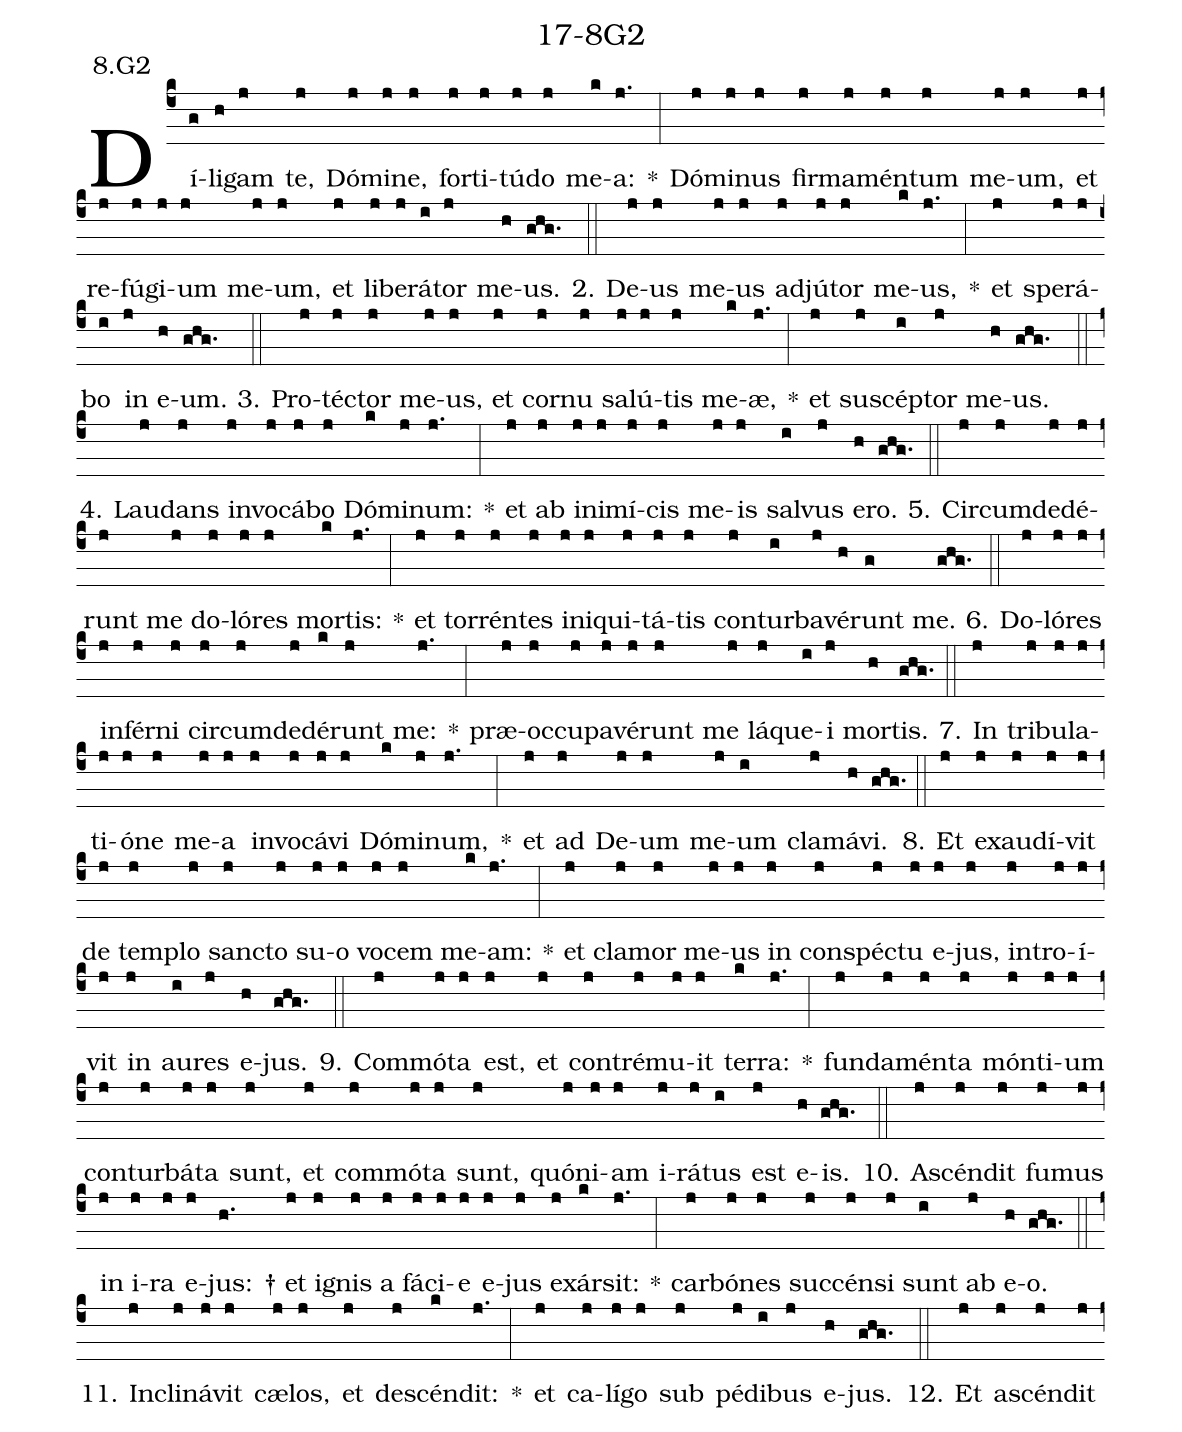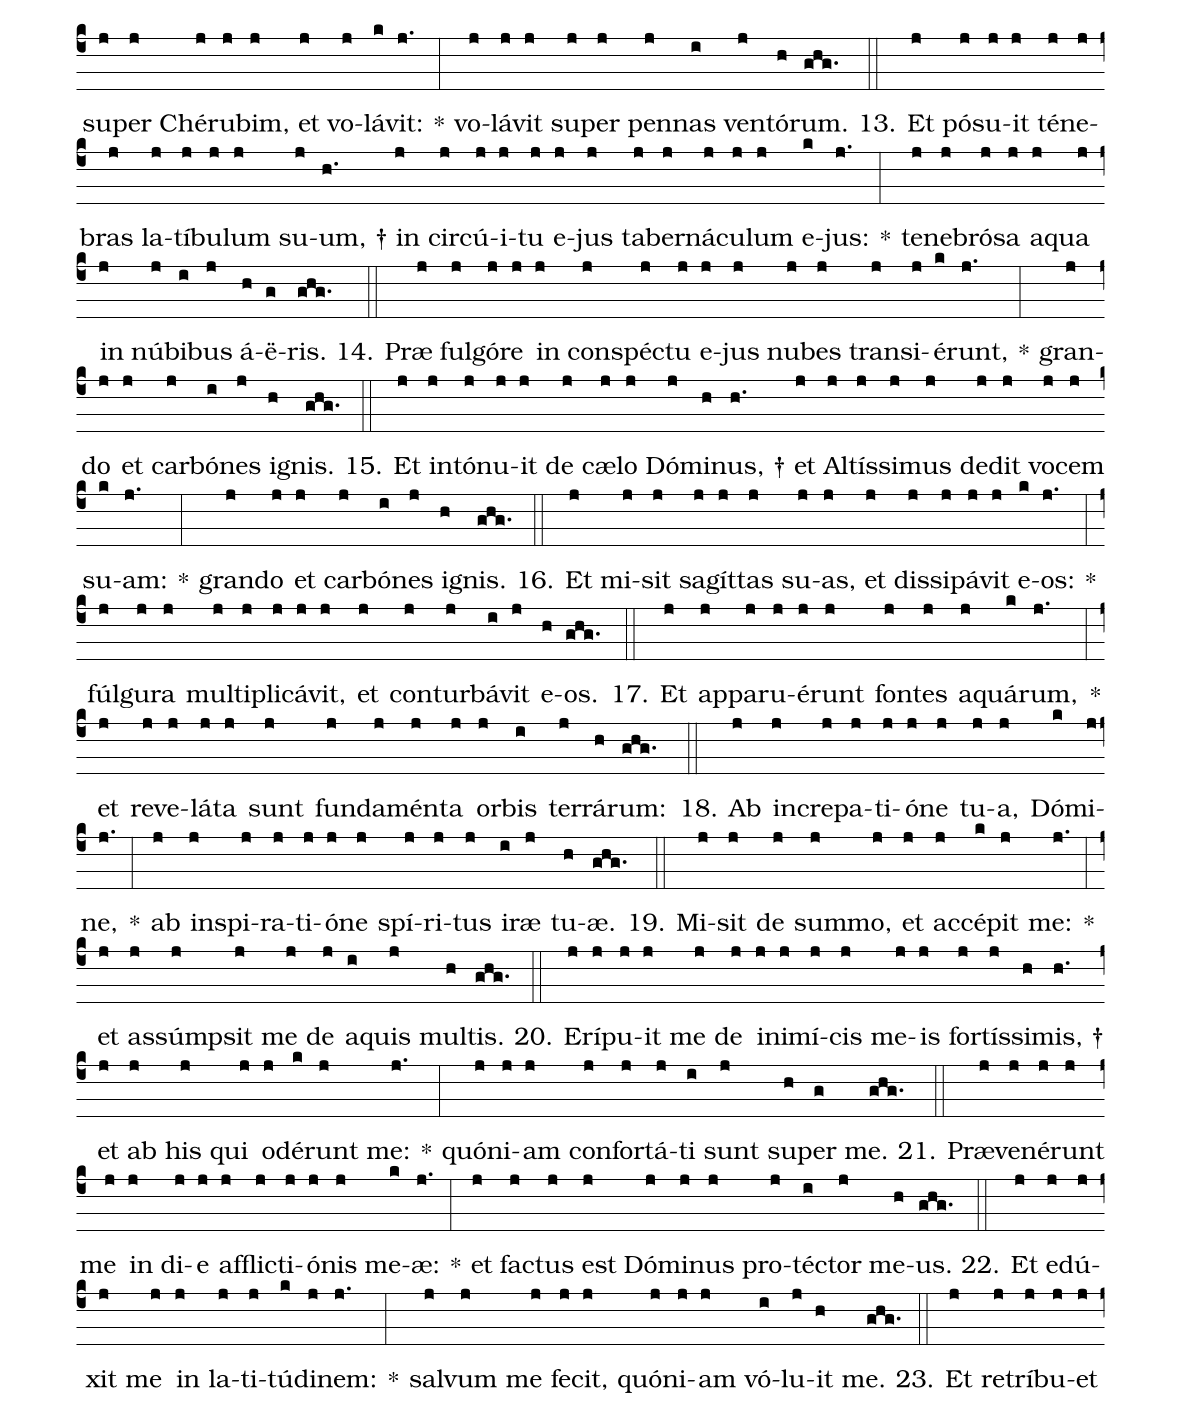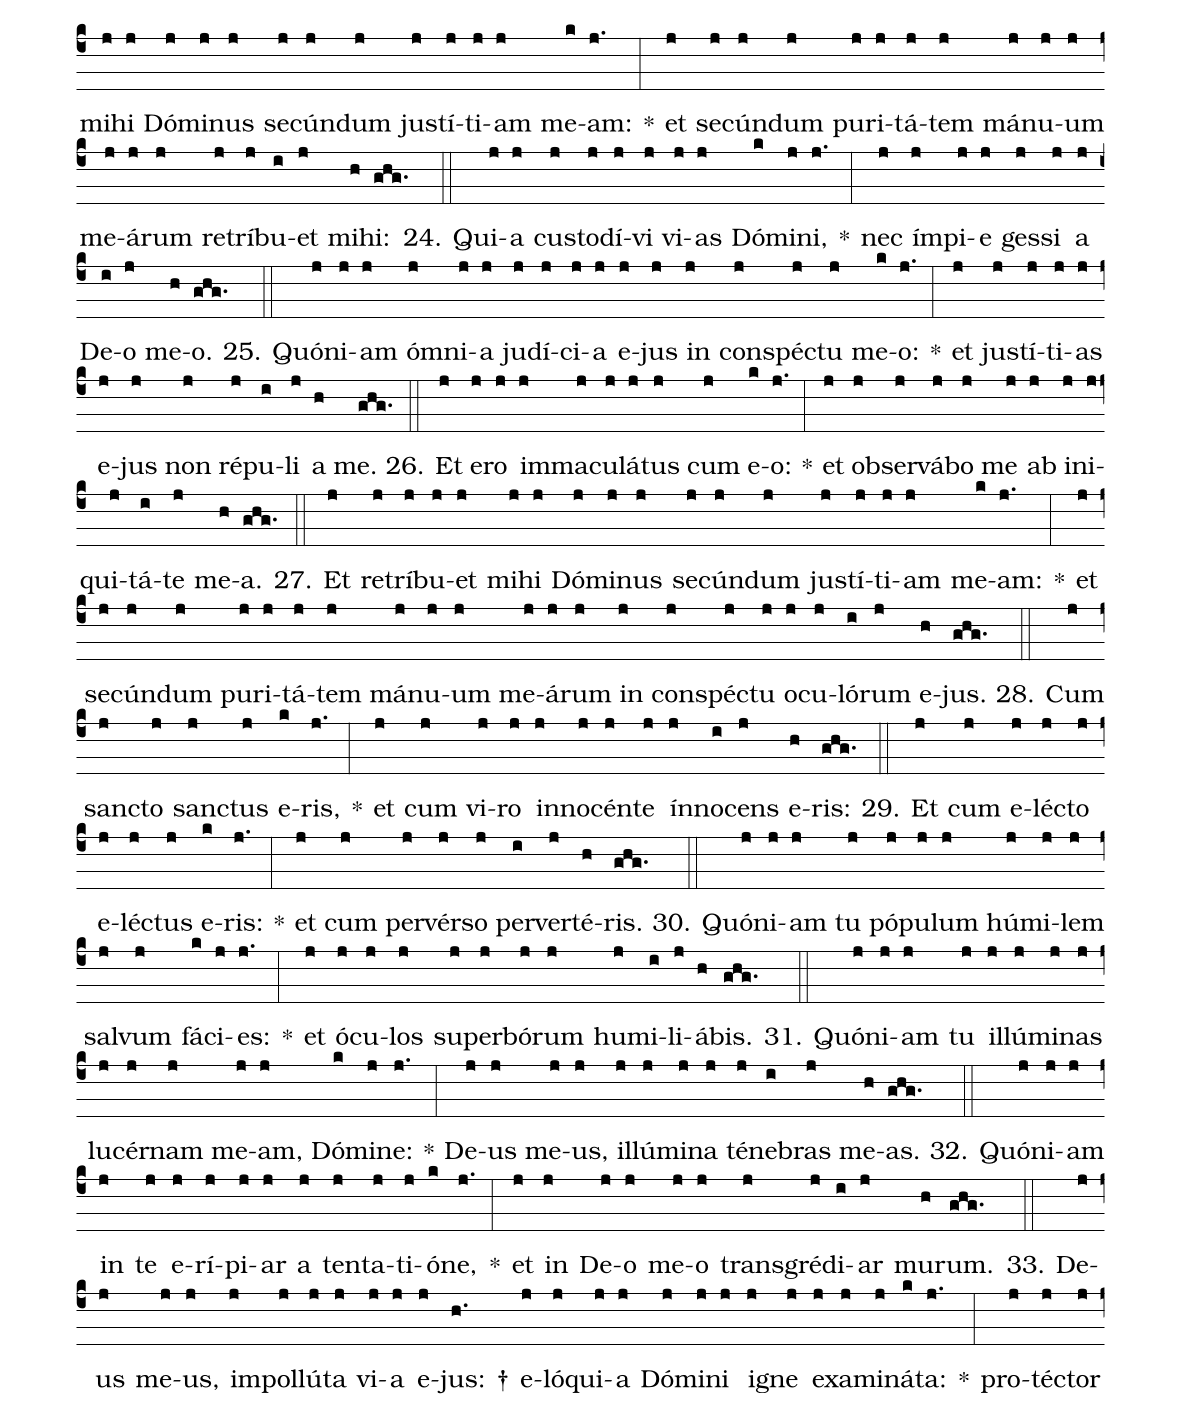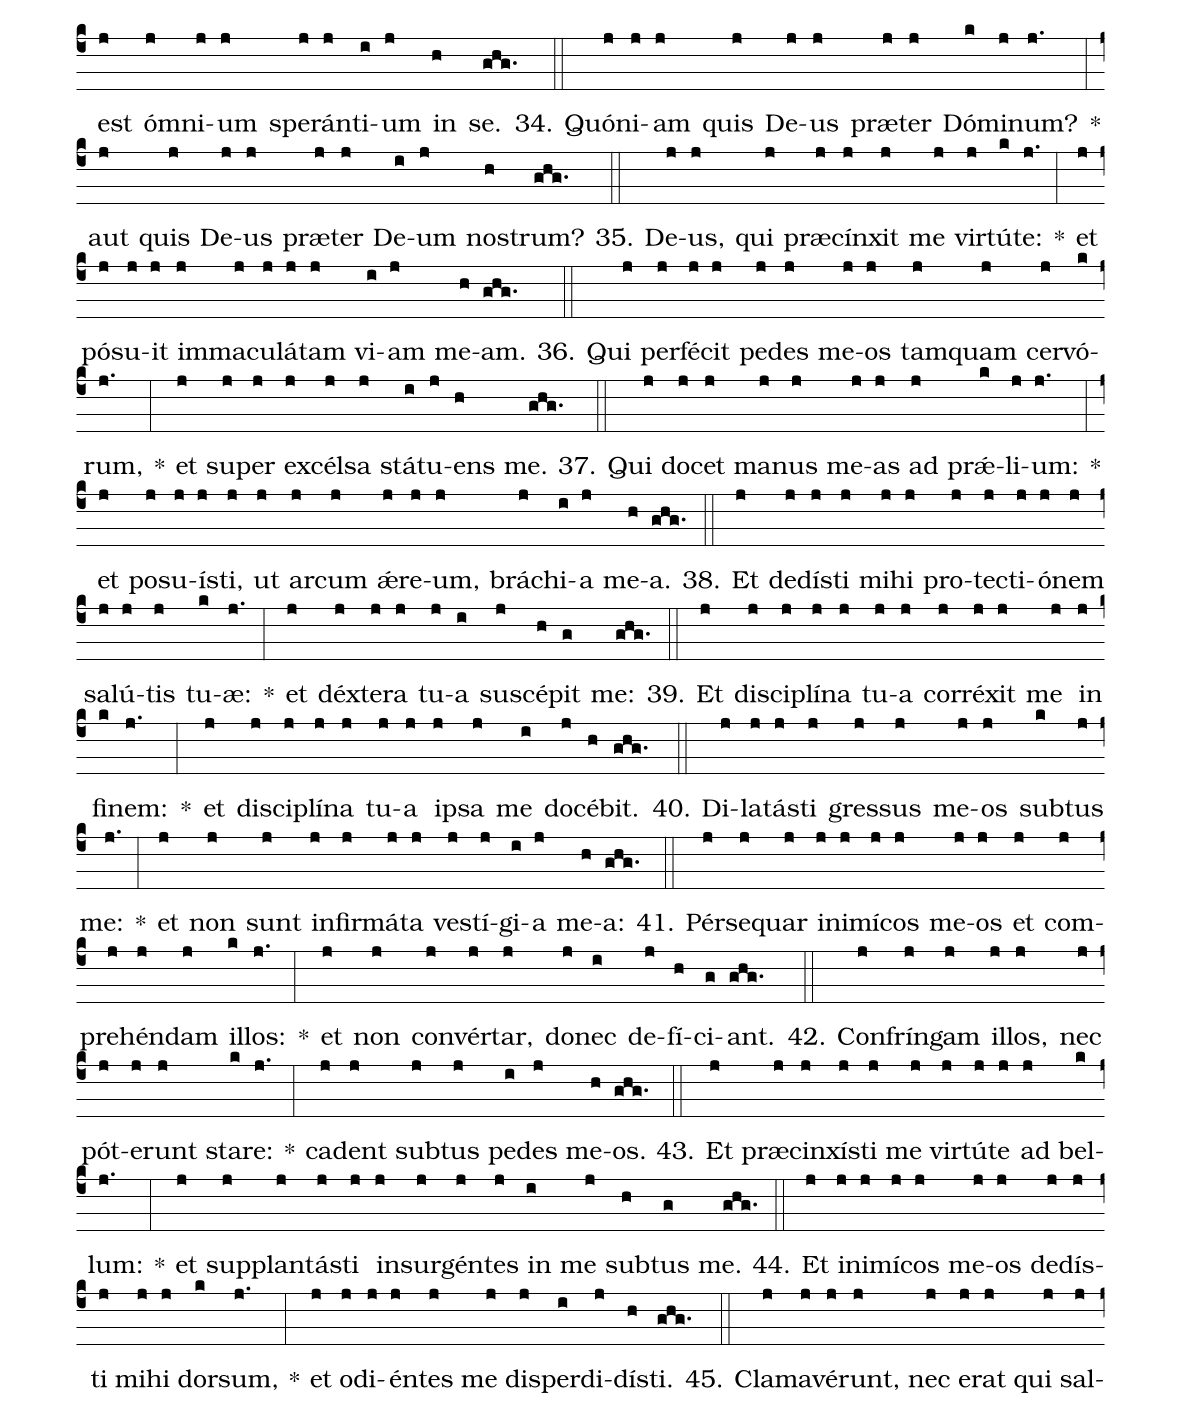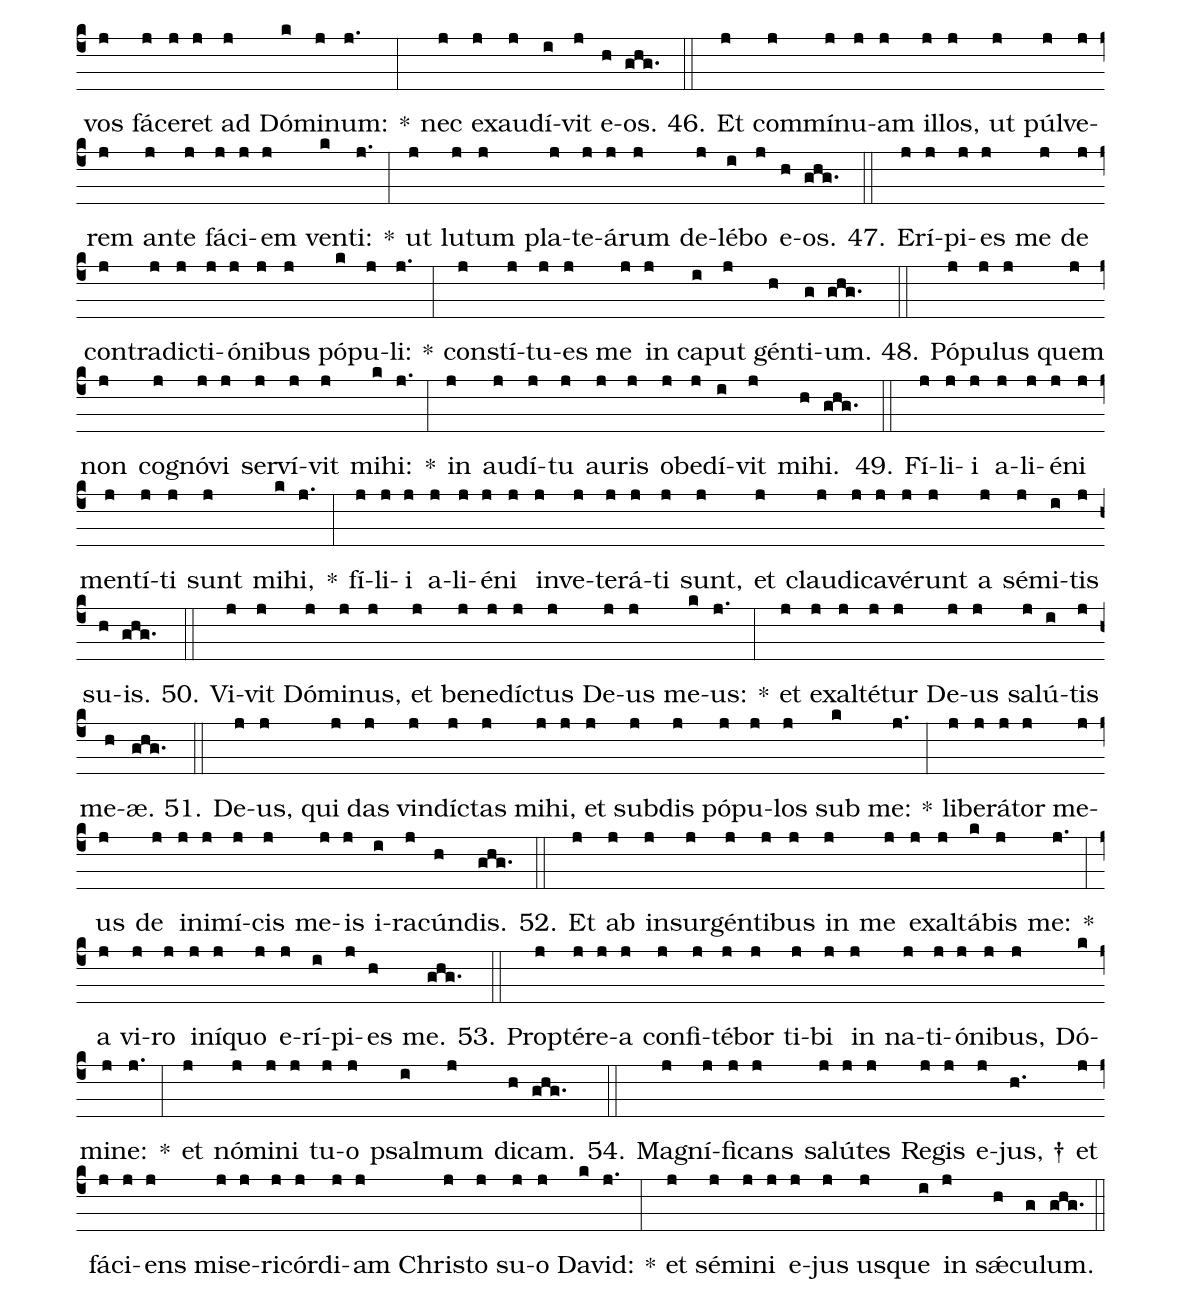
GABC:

name: 17-8G2;
annotation: 8.G2;
%%
(c4)Dí(g)li(h)gam(j) te,(j) Dó(j)mi(j)ne,(j) for(j)ti(j)tú(j)do(j) me(k)a:(j.) *(:) Dó(j)mi(j)nus(j) fir(j)ma(j)mén(j)tum(j) me(j)um,(j) et(j) re(j)fú(j)gi(j)um(j) me(j)um,(j) et(j) li(j)be(j)rá(i)tor(j) me(h)us.(ghg.) (::)
2. De(j)us(j) me(j)us(j) ad(j)jú(j)tor(j) me(k)us,(j.) *(:) et(j) spe(j)rá(j)bo(i) in(j) e(h)um.(ghg.) (::)
3. Pro(j)téc(j)tor(j) me(j)us,(j) et(j) cor(j)nu(j) sa(j)lú(j)tis(j) me(k)æ,(j.) *(:) et(j) su(j)scép(i)tor(j) me(h)us.(ghg.) (::)
4. Lau(j)dans(j) in(j)vo(j)cá(j)bo(j) Dó(k)mi(j)num:(j.) *(:) et(j) ab(j) in(j)i(j)mí(j)cis(j) me(j)is(j) sal(i)vus(j) e(h)ro.(ghg.) (::)
5. Cir(j)cum(j)de(j)dé(j)runt(j) me(j) do(j)ló(j)res(j) mor(k)tis:(j.) *(:) et(j) tor(j)rén(j)tes(j) in(j)i(j)qui(j)tá(j)tis(j) con(j)tur(i)ba(j)vé(h)runt(g) me.(ghg.) (::)
6. Do(j)ló(j)res(j) in(j)fér(j)ni(j) cir(j)cum(j)de(j)dé(k)runt(j) me:(j.) *(:) præ(j)oc(j)cu(j)pa(j)vé(j)runt(j) me(j) lá(j)que(i)i(j) mor(h)tis.(ghg.) (::)
7. In(j) tri(j)bu(j)la(j)ti(j)ó(j)ne(j) me(j)a(j) in(j)vo(j)cá(j)vi(j) Dó(k)mi(j)num,(j.) *(:) et(j) ad(j) De(j)um(j) me(j)um(i) cla(j)má(h)vi.(ghg.) (::)
8. Et(j) ex(j)au(j)dí(j)vit(j) de(j) tem(j)plo(j) sanc(j)to(j) su(j)o(j) vo(j)cem(j) me(k)am:(j.) *(:) et(j) cla(j)mor(j) me(j)us(j) in(j) con(j)spéc(j)tu(j) e(j)jus,(j) in(j)tro(j)í(j)vit(j) in(j) au(i)res(j) e(h)jus.(ghg.) (::)
9. Com(j)mó(j)ta(j) est,(j) et(j) con(j)tré(j)mu(j)it(j) ter(k)ra:(j.) *(:) fun(j)da(j)mén(j)ta(j) món(j)ti(j)um(j) con(j)tur(j)bá(j)ta(j) sunt,(j) et(j) com(j)mó(j)ta(j) sunt,(j) quón(j)i(j)am(j) i(j)rá(j)tus(i) est(j) e(h)is.(ghg.) (::)
10. A(j)scén(j)dit(j) fu(j)mus(j) in(j) i(j)ra(j) e(j)jus: †(h.) et(j) i(j)gnis(j) a(j) fá(j)ci(j)e(j) e(j)jus(j) ex(j)ár(k)sit:(j.) *(:) car(j)bó(j)nes(j) suc(j)cén(j)si(j) sunt(i) ab(j) e(h)o.(ghg.) (::)
11. In(j)cli(j)ná(j)vit(j) cæ(j)los,(j) et(j) de(j)scén(k)dit:(j.) *(:) et(j) ca(j)lí(j)go(j) sub(j) pé(j)di(i)bus(j) e(h)jus.(ghg.) (::)
12. Et(j) a(j)scén(j)dit(j) su(j)per(j) Ché(j)ru(j)bim,(j) et(j) vo(j)lá(k)vit:(j.) *(:) vo(j)lá(j)vit(j) su(j)per(j) pen(j)nas(i) ven(j)tó(h)rum.(ghg.) (::)
13. Et(j) pó(j)su(j)it(j) té(j)ne(j)bras(j) la(j)tí(j)bu(j)lum(j) su(j)um, †(h.) in(j) cir(j)cú(j)i(j)tu(j) e(j)jus(j) ta(j)ber(j)ná(j)cu(j)lum(j) e(k)jus:(j.) *(:) te(j)ne(j)bró(j)sa(j) a(j)qua(j) in(j) nú(j)bi(i)bus(j) á(h)ë(g)ris.(ghg.) (::)
14. Præ(j) ful(j)gó(j)re(j) in(j) con(j)spéc(j)tu(j) e(j)jus(j) nu(j)bes(j) trans(j)i(j)é(k)runt,(j.) *(:) gran(j)do(j) et(j) car(j)bó(i)nes(j) i(h)gnis.(ghg.) (::)
15. Et(j) in(j)tó(j)nu(j)it(j) de(j) cæ(j)lo(j) Dó(j)mi(h)nus, †(h.) et(j) Al(j)tís(j)si(j)mus(j) de(j)dit(j) vo(j)cem(j) su(k)am:(j.) *(:) gran(j)do(j) et(j) car(j)bó(i)nes(j) i(h)gnis.(ghg.) (::)
16. Et(j) mi(j)sit(j) sa(j)gít(j)tas(j) su(j)as,(j) et(j) dis(j)si(j)pá(j)vit(j) e(k)os:(j.) *(:) fúl(j)gu(j)ra(j) mul(j)ti(j)pli(j)cá(j)vit,(j) et(j) con(j)tur(j)bá(i)vit(j) e(h)os.(ghg.) (::)
17. Et(j) ap(j)pa(j)ru(j)é(j)runt(j) fon(j)tes(j) a(j)quá(k)rum,(j.) *(:) et(j) re(j)ve(j)lá(j)ta(j) sunt(j) fun(j)da(j)mén(j)ta(j) or(j)bis(i) ter(j)rá(h)rum:(ghg.) (::)
18. Ab(j) in(j)cre(j)pa(j)ti(j)ó(j)ne(j) tu(j)a,(j) Dó(k)mi(j)ne,(j.) *(:) ab(j) in(j)spi(j)ra(j)ti(j)ó(j)ne(j) spí(j)ri(j)tus(j) i(i)ræ(j) tu(h)æ.(ghg.) (::)
19. Mi(j)sit(j) de(j) sum(j)mo,(j) et(j) ac(j)cé(k)pit(j) me:(j.) *(:) et(j) as(j)súmp(j)sit(j) me(j) de(j) a(i)quis(j) mul(h)tis.(ghg.) (::)
20. E(j)rí(j)pu(j)it(j) me(j) de(j) in(j)i(j)mí(j)cis(j) me(j)is(j) for(j)tís(j)si(h)mis, †(h.) et(j) ab(j) his(j) qui(j) o(j)dé(k)runt(j) me:(j.) *(:) quón(j)i(j)am(j) con(j)for(j)tá(j)ti(i) sunt(j) su(h)per(g) me.(ghg.) (::)
21. Præ(j)ve(j)né(j)runt(j) me(j) in(j) di(j)e(j) af(j)flic(j)ti(j)ó(j)nis(j) me(k)æ:(j.) *(:) et(j) fac(j)tus(j) est(j) Dó(j)mi(j)nus(j) pro(j)téc(i)tor(j) me(h)us.(ghg.) (::)
22. Et(j) e(j)dú(j)xit(j) me(j) in(j) la(j)ti(j)tú(k)di(j)nem:(j.) *(:) sal(j)vum(j) me(j) fe(j)cit,(j) quón(j)i(j)am(j) vó(i)lu(j)it(h) me.(ghg.) (::)
23. Et(j) re(j)trí(j)bu(j)et(j) mi(j)hi(j) Dó(j)mi(j)nus(j) se(j)cún(j)dum(j) jus(j)tí(j)ti(j)am(j) me(k)am:(j.) *(:) et(j) se(j)cún(j)dum(j) pu(j)ri(j)tá(j)tem(j) má(j)nu(j)um(j) me(j)á(j)rum(j) re(j)trí(j)bu(i)et(j) mi(h)hi:(ghg.) (::)
24. Qui(j)a(j) cus(j)to(j)dí(j)vi(j) vi(j)as(j) Dó(k)mi(j)ni,(j.) *(:) nec(j) ím(j)pi(j)e(j) ges(j)si(j) a(j) De(i)o(j) me(h)o.(ghg.) (::)
25. Quón(j)i(j)am(j) óm(j)ni(j)a(j) ju(j)dí(j)ci(j)a(j) e(j)jus(j) in(j) con(j)spéc(j)tu(j) me(k)o:(j.) *(:) et(j) jus(j)tí(j)ti(j)as(j) e(j)jus(j) non(j) ré(j)pu(i)li(j) a(h) me.(ghg.) (::)
26. Et(j) e(j)ro(j) im(j)ma(j)cu(j)lá(j)tus(j) cum(j) e(k)o:(j.) *(:) et(j) ob(j)ser(j)vá(j)bo(j) me(j) ab(j) in(j)i(j)qui(j)tá(i)te(j) me(h)a.(ghg.) (::)
27. Et(j) re(j)trí(j)bu(j)et(j) mi(j)hi(j) Dó(j)mi(j)nus(j) se(j)cún(j)dum(j) jus(j)tí(j)ti(j)am(j) me(k)am:(j.) *(:) et(j) se(j)cún(j)dum(j) pu(j)ri(j)tá(j)tem(j) má(j)nu(j)um(j) me(j)á(j)rum(j) in(j) con(j)spéc(j)tu(j) o(j)cu(j)ló(i)rum(j) e(h)jus.(ghg.) (::)
28. Cum(j) sanc(j)to(j) sanc(j)tus(j) e(k)ris,(j.) *(:) et(j) cum(j) vi(j)ro(j) in(j)no(j)cén(j)te(j) ín(j)no(i)cens(j) e(h)ris:(ghg.) (::)
29. Et(j) cum(j) e(j)léc(j)to(j) e(j)léc(j)tus(j) e(k)ris:(j.) *(:) et(j) cum(j) per(j)vér(j)so(j) per(i)ver(j)té(h)ris.(ghg.) (::)
30. Quón(j)i(j)am(j) tu(j) pó(j)pu(j)lum(j) hú(j)mi(j)lem(j) sal(j)vum(j) fá(k)ci(j)es:(j.) *(:) et(j) ó(j)cu(j)los(j) su(j)per(j)bó(j)rum(j) hu(j)mi(i)li(j)á(h)bis.(ghg.) (::)
31. Quón(j)i(j)am(j) tu(j) il(j)lú(j)mi(j)nas(j) lu(j)cér(j)nam(j) me(j)am,(j) Dó(k)mi(j)ne:(j.) *(:) De(j)us(j) me(j)us,(j) il(j)lú(j)mi(j)na(j) té(j)ne(i)bras(j) me(h)as.(ghg.) (::)
32. Quón(j)i(j)am(j) in(j) te(j) e(j)rí(j)pi(j)ar(j) a(j) ten(j)ta(j)ti(j)ó(k)ne,(j.) *(:) et(j) in(j) De(j)o(j) me(j)o(j) trans(j)gré(j)di(i)ar(j) mu(h)rum.(ghg.) (::)
33. De(j)us(j) me(j)us,(j) im(j)pol(j)lú(j)ta(j) vi(j)a(j) e(j)jus: †(h.) e(j)ló(j)qui(j)a(j) Dó(j)mi(j)ni(j) i(j)gne(j) ex(j)a(j)mi(j)ná(k)ta:(j.) *(:) pro(j)téc(j)tor(j) est(j) óm(j)ni(j)um(j) spe(j)rán(j)ti(i)um(j) in(h) se.(ghg.) (::)
34. Quón(j)i(j)am(j) quis(j) De(j)us(j) præ(j)ter(j) Dó(k)mi(j)num?(j.) *(:) aut(j) quis(j) De(j)us(j) præ(j)ter(j) De(i)um(j) nos(h)trum?(ghg.) (::)
35. De(j)us,(j) qui(j) præ(j)cín(j)xit(j) me(j) vir(j)tú(k)te:(j.) *(:) et(j) pó(j)su(j)it(j) im(j)ma(j)cu(j)lá(j)tam(j) vi(i)am(j) me(h)am.(ghg.) (::)
36. Qui(j) per(j)fé(j)cit(j) pe(j)des(j) me(j)os(j) tam(j)quam(j) cer(j)vó(k)rum,(j.) *(:) et(j) su(j)per(j) ex(j)cél(j)sa(j) stá(i)tu(j)ens(h) me.(ghg.) (::)
37. Qui(j) do(j)cet(j) ma(j)nus(j) me(j)as(j) ad(j) prǽ(k)li(j)um:(j.) *(:) et(j) po(j)su(j)ís(j)ti,(j) ut(j) ar(j)cum(j) ǽ(j)re(j)um,(j) brá(j)chi(i)a(j) me(h)a.(ghg.) (::)
38. Et(j) de(j)dís(j)ti(j) mi(j)hi(j) pro(j)tec(j)ti(j)ó(j)nem(j) sa(j)lú(j)tis(j) tu(k)æ:(j.) *(:) et(j) déx(j)te(j)ra(j) tu(j)a(i) su(j)scé(h)pit(g) me:(ghg.) (::)
39. Et(j) di(j)sci(j)plí(j)na(j) tu(j)a(j) cor(j)ré(j)xit(j) me(j) in(j) fi(k)nem:(j.) *(:) et(j) di(j)sci(j)plí(j)na(j) tu(j)a(j) ip(j)sa(j) me(i) do(j)cé(h)bit.(ghg.) (::)
40. Di(j)la(j)tás(j)ti(j) gres(j)sus(j) me(j)os(j) sub(k)tus(j) me:(j.) *(:) et(j) non(j) sunt(j) in(j)fir(j)má(j)ta(j) ves(j)tí(j)gi(i)a(j) me(h)a:(ghg.) (::)
41. Pér(j)se(j)quar(j) in(j)i(j)mí(j)cos(j) me(j)os(j) et(j) com(j)pre(j)hén(j)dam(j) il(k)los:(j.) *(:) et(j) non(j) con(j)vér(j)tar,(j) do(j)nec(i) de(j)fí(h)ci(g)ant.(ghg.) (::)
42. Con(j)frín(j)gam(j) il(j)los,(j) nec(j) pót(j)e(j)runt(j) sta(k)re:(j.) *(:) ca(j)dent(j) sub(j)tus(j) pe(i)des(j) me(h)os.(ghg.) (::)
43. Et(j) præ(j)cin(j)xís(j)ti(j) me(j) vir(j)tú(j)te(j) ad(j) bel(k)lum:(j.) *(:) et(j) sup(j)plan(j)tás(j)ti(j) in(j)sur(j)gén(j)tes(j) in(i) me(j) sub(h)tus(g) me.(ghg.) (::)
44. Et(j) in(j)i(j)mí(j)cos(j) me(j)os(j) de(j)dís(j)ti(j) mi(j)hi(j) dor(k)sum,(j.) *(:) et(j) o(j)di(j)én(j)tes(j) me(j) dis(j)per(i)di(j)dís(h)ti.(ghg.) (::)
45. Cla(j)ma(j)vé(j)runt,(j) nec(j) e(j)rat(j) qui(j) sal(j)vos(j) fá(j)ce(j)ret(j) ad(j) Dó(k)mi(j)num:(j.) *(:) nec(j) ex(j)au(j)dí(i)vit(j) e(h)os.(ghg.) (::)
46. Et(j) com(j)mí(j)nu(j)am(j) il(j)los,(j) ut(j) púl(j)ve(j)rem(j) an(j)te(j) fá(j)ci(j)em(j) ven(k)ti:(j.) *(:) ut(j) lu(j)tum(j) pla(j)te(j)á(j)rum(j) de(j)lé(i)bo(j) e(h)os.(ghg.) (::)
47. E(j)rí(j)pi(j)es(j) me(j) de(j) con(j)tra(j)dic(j)ti(j)ó(j)ni(j)bus(j) pó(k)pu(j)li:(j.) *(:) con(j)stí(j)tu(j)es(j) me(j) in(j) ca(i)put(j) gén(h)ti(g)um.(ghg.) (::)
48. Pó(j)pu(j)lus(j) quem(j) non(j) co(j)gnó(j)vi(j) ser(j)ví(j)vit(j) mi(k)hi:(j.) *(:) in(j) au(j)dí(j)tu(j) au(j)ris(j) ob(j)e(j)dí(i)vit(j) mi(h)hi.(ghg.) (::)
49. Fí(j)li(j)i(j) a(j)li(j)é(j)ni(j) men(j)tí(j)ti(j) sunt(j) mi(k)hi,(j.) *(:) fí(j)li(j)i(j) a(j)li(j)é(j)ni(j) in(j)ve(j)te(j)rá(j)ti(j) sunt,(j) et(j) clau(j)di(j)ca(j)vé(j)runt(j) a(j) sé(j)mi(i)tis(j) su(h)is.(ghg.) (::)
50. Vi(j)vit(j) Dó(j)mi(j)nus,(j) et(j) be(j)ne(j)díc(j)tus(j) De(j)us(j) me(k)us:(j.) *(:) et(j) ex(j)al(j)té(j)tur(j) De(j)us(j) sa(j)lú(i)tis(j) me(h)æ.(ghg.) (::)
51. De(j)us,(j) qui(j) das(j) vin(j)díc(j)tas(j) mi(j)hi,(j) et(j) sub(j)dis(j) pó(j)pu(j)los(j) sub(k) me:(j.) *(:) li(j)be(j)rá(j)tor(j) me(j)us(j) de(j) in(j)i(j)mí(j)cis(j) me(j)is(j) i(i)ra(j)cún(h)dis.(ghg.) (::)
52. Et(j) ab(j) in(j)sur(j)gén(j)ti(j)bus(j) in(j) me(j) ex(j)al(j)tá(k)bis(j) me:(j.) *(:) a(j) vi(j)ro(j) in(j)í(j)quo(j) e(j)rí(i)pi(j)es(h) me.(ghg.) (::)
53. Prop(j)tér(j)e(j)a(j) con(j)fi(j)té(j)bor(j) ti(j)bi(j) in(j) na(j)ti(j)ó(j)ni(j)bus,(j) Dó(k)mi(j)ne:(j.) *(:) et(j) nó(j)mi(j)ni(j) tu(j)o(j) psal(i)mum(j) di(h)cam.(ghg.) (::)
54. Ma(j)gní(j)fi(j)cans(j) sa(j)lú(j)tes(j) Re(j)gis(j) e(j)jus, †(h.) et(j) fá(j)ci(j)ens(j) mi(j)se(j)ri(j)cór(j)di(j)am(j) Chris(j)to(j) su(j)o(j) Da(k)vid:(j.) *(:) et(j) sé(j)mi(j)ni(j) e(j)jus(j) us(j)que(i) in(j) sǽ(h)cu(g)lum.(ghg.) (::)
